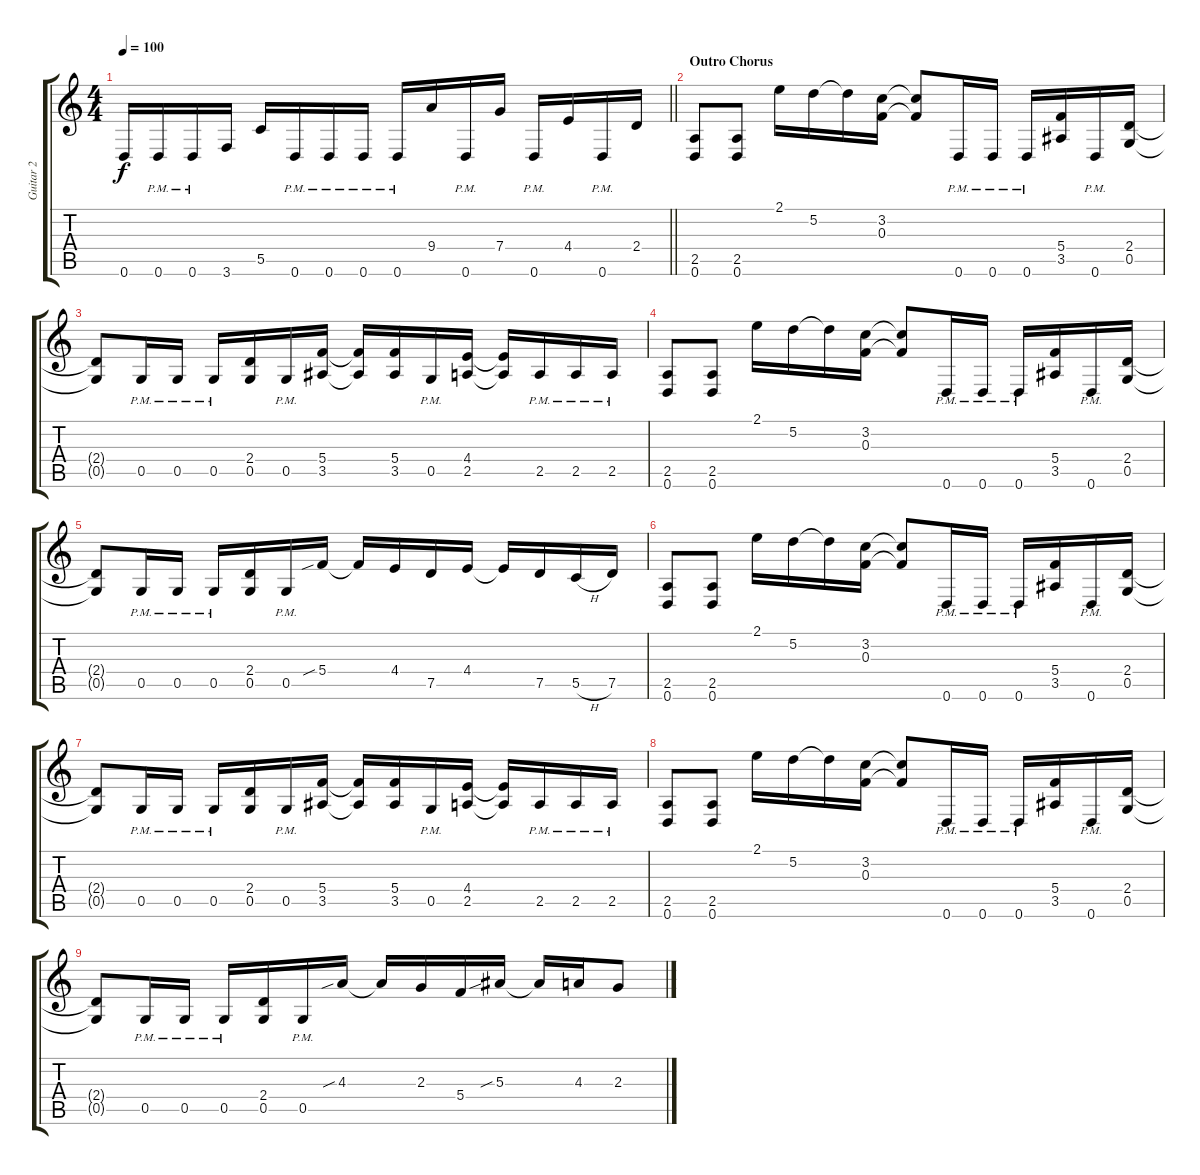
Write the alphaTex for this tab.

\track ("Guitar 2" "Guitar 2") {instrument distortionguitar}
\staff {score tabs}
\tuning (D4 A3 F3 C3 G2 D2) {hide}
\ts (4 4)
\tempo 100
\clef g2
\barLineRight lightlight
\ks c
0.6.16{dy f} 0.6{pm}.16 0.6{pm}.16 3.6.16 5.5.16 0.6{pm}.16 0.6{pm}.16 0.6{pm}.16 0.6{pm}.16 9.4.16 0.6{pm}.16 7.4.16 0.6{pm}.16 4.4.16 0.6{pm}.16 2.4.16 |
\section ("" "Outro Chorus")
(2.5 0.6).8 (2.5 0.6).8 2.1.16 5.2.16 5.2{t}.16 (3.2 0.3).16 (3.2{t} 0.3{t}).8 0.6{pm}.16 0.6{pm}.16 0.6{pm}.16 (5.4 3.5).16 0.6{pm}.16 (2.4 0.5).16 |
(2.4{t} 0.5{t}).8 0.5{pm}.16 0.5{pm}.16 0.5{pm}.16 (2.4 0.5).16 0.5{pm}.16 (5.4 3.5).16 (5.4{t} 3.5{t}).16 (5.4 3.5).16 0.5{pm}.16 (4.4 2.5).16 (4.4{t} 2.5{t}).16 2.5{pm}.16 2.5{pm}.16 2.5{pm}.16 |
(2.5 0.6).8 (2.5 0.6).8 2.1.16 5.2.16 5.2{t}.16 (3.2 0.3).16 (3.2{t} 0.3{t}).8 0.6{pm}.16 0.6{pm}.16 0.6{pm}.16 (5.4 3.5).16 0.6{pm}.16 (2.4 0.5).16 |
(2.4{t} 0.5{t}).8 0.5{pm}.16 0.5{pm}.16 0.5{pm}.16 (2.4 0.5).16 0.5{pm}.16 5.4{sib}.16 5.4{t}.16 4.4.16 7.5.16 4.4.16 4.4{t}.16 7.5.16 5.5{h}.16 7.5.16 |
(2.5 0.6).8 (2.5 0.6).8 2.1.16 5.2.16 5.2{t}.16 (3.2 0.3).16 (3.2{t} 0.3{t}).8 0.6{pm}.16 0.6{pm}.16 0.6{pm}.16 (5.4 3.5).16 0.6{pm}.16 (2.4 0.5).16 |
(2.4{t} 0.5{t}).8 0.5{pm}.16 0.5{pm}.16 0.5{pm}.16 (2.4 0.5).16 0.5{pm}.16 (5.4 3.5).16 (5.4{t} 3.5{t}).16 (5.4 3.5).16 0.5{pm}.16 (4.4 2.5).16 (4.4{t} 2.5{t}).16 2.5{pm}.16 2.5{pm}.16 2.5{pm}.16 |
(2.5 0.6).8 (2.5 0.6).8 2.1.16 5.2.16 5.2{t}.16 (3.2 0.3).16 (3.2{t} 0.3{t}).8 0.6{pm}.16 0.6{pm}.16 0.6{pm}.16 (5.4 3.5).16 0.6{pm}.16 (2.4 0.5).16 |
(2.4{t} 0.5{t}).8 0.5{pm}.16 0.5{pm}.16 0.5{pm}.16 (2.4 0.5).16 0.5{pm}.16 4.3{sib}.16 4.3{t}.16 2.3.16 5.4.16 5.3{sib}.16 5.3{t}.16 4.3.16 2.3.8
